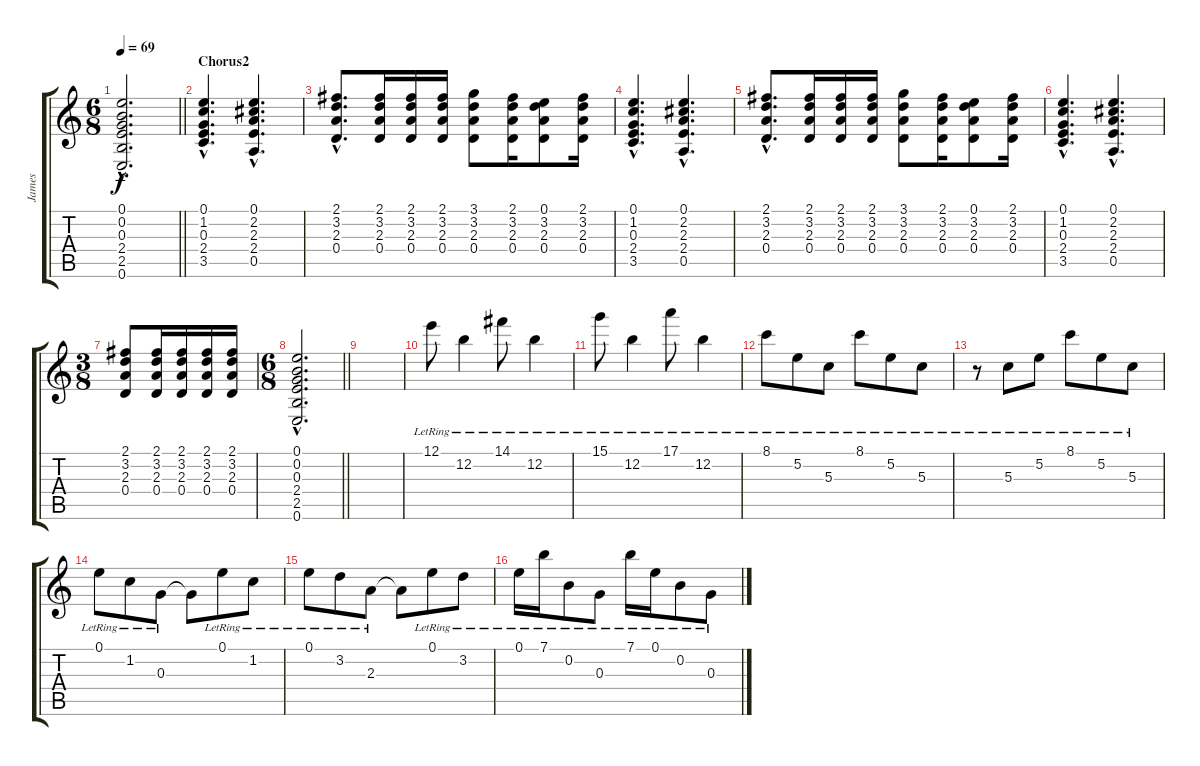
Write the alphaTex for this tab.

\track ("James" "James") {instrument electricguitarclean}
\staff {score tabs}
\tuning (E4 B3 G3 D3 A2 E2) {hide}
\ts (6 8)
\tempo 69
\clef g2
\barLineRight lightlight
\ks c
(0.1{hac} 0.2{hac} 0.3{hac} 2.4{hac} 2.5{hac} 0.6{hac}).2{d dy f} |
\section ("" "Chorus2")
(0.1{hac} 1.2{hac} 0.3{hac} 2.4{hac} 3.5{hac}).4{d} (0.1{hac} 2.2{hac} 2.3{hac} 2.4{hac} 0.5{hac}).4{d} |
(2.1{hac} 3.2{hac} 2.3{hac} 0.4{hac}).8{d} (2.1 3.2 2.3 0.4).16 (2.1 3.2 2.3 0.4).16 (2.1 3.2 2.3 0.4).16 (3.1 3.2 2.3 0.4).8 (2.1 3.2 2.3 0.4).16 (0.1 3.2 2.3 0.4).8 (2.1 3.2 2.3 0.4).16 |
(0.1{hac} 1.2{hac} 0.3{hac} 2.4{hac} 3.5{hac}).4{d} (0.1{hac} 2.2{hac} 2.3{hac} 2.4{hac} 0.5{hac}).4{d} |
(2.1{hac} 3.2{hac} 2.3{hac} 0.4{hac}).8{d} (2.1 3.2 2.3 0.4).16 (2.1 3.2 2.3 0.4).16 (2.1 3.2 2.3 0.4).16 (3.1 3.2 2.3 0.4).8 (2.1 3.2 2.3 0.4).16 (0.1 3.2 2.3 0.4).8 (2.1 3.2 2.3 0.4).16 |
(0.1{hac} 1.2{hac} 0.3{hac} 2.4{hac} 3.5{hac}).4{d} (0.1{hac} 2.2{hac} 2.3{hac} 2.4{hac} 0.5{hac}).4{d} |
\ts (3 8)
(2.1 3.2 2.3 0.4).8 (2.1 3.2 2.3 0.4).16 (2.1 3.2 2.3 0.4).16 (2.1 3.2 2.3 0.4).16 (2.1 3.2 2.3 0.4).16 |
\ts (6 8)
\barLineRight lightlight
(0.1{hac} 0.2{hac} 0.3{hac} 2.4{hac} 2.5{hac} 0.6{hac}).2{d} |
|
12.1{lr}.8 12.2{lr}.4 14.1{lr}.8 12.2{lr}.4 |
15.1{lr}.8 12.2{lr}.4 17.1{lr}.8 12.2{lr}.4 |
8.1{lr}.8 5.2{lr}.8 5.3{lr}.8 8.1{lr}.8 5.2{lr}.8 5.3{lr}.8 |
r.8 5.3{lr}.8 5.2{lr}.8 8.1{lr}.8 5.2{lr}.8 5.3{lr}.8 |
0.1{lr}.8 1.2{lr}.8 0.3{lr}.8 0.3{t}.8 0.1{lr}.8 1.2{lr}.8 |
0.1{lr}.8 3.2{lr}.8 2.3{lr}.8 2.3{t}.8 0.1{lr}.8 3.2{lr}.8 |
0.1{lr}.16 7.1{lr}.16 0.2{lr}.8 0.3{lr}.8 7.1{lr}.16 0.1{lr}.16 0.2{lr}.8 0.3{lr}.8
